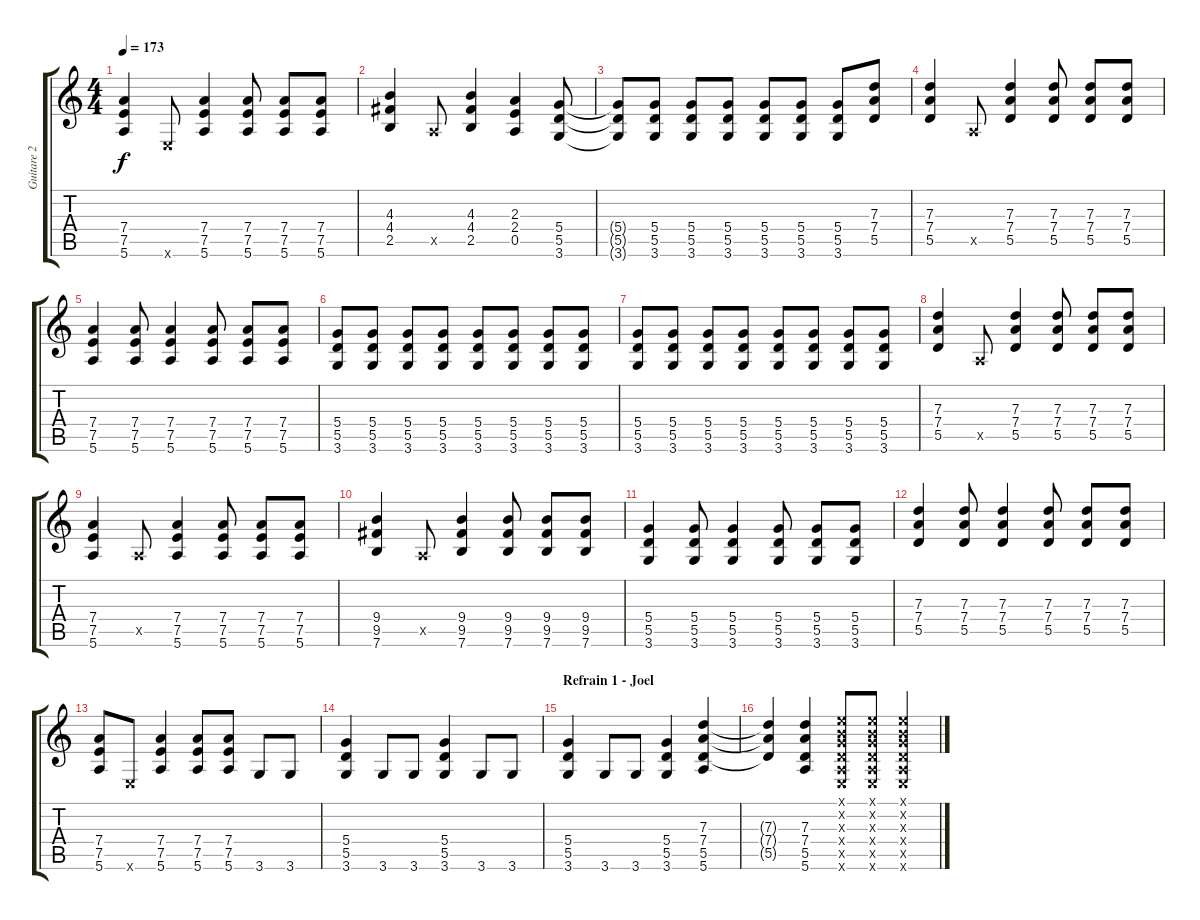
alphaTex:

\track ("Guitare 2" "Guitare 2") {instrument distortionguitar}
\staff {score tabs}
\tuning (E4 B3 G3 D3 A2 E2) {hide}
\ts (4 4)
\tempo 173
\clef g2
\ks c
(7.4 7.5 5.6).4{dy f} 0.6{x}.8 (7.4 7.5 5.6).4 (7.4 7.5 5.6).8 (7.4 7.5 5.6).8 (7.4 7.5 5.6).8 |
(4.3 4.4 2.5).4 0.5{x}.8 (4.3 4.4 2.5).4 (2.3 2.4 0.5).4 (5.4 5.5 3.6).8 |
(5.4{t} 5.5{t} 3.6{t}).8 (5.4 5.5 3.6).8 (5.4 5.5 3.6).8 (5.4 5.5 3.6).8 (5.4 5.5 3.6).8 (5.4 5.5 3.6).8 (5.4 5.5 3.6).8 (7.3 7.4 5.5).8 |
(7.3 7.4 5.5).4 0.5{x}.8 (7.3 7.4 5.5).4 (7.3 7.4 5.5).8 (7.3 7.4 5.5).8 (7.3 7.4 5.5).8 |
(7.4 7.5 5.6).4 (7.4 7.5 5.6).8 (7.4 7.5 5.6).4 (7.4 7.5 5.6).8 (7.4 7.5 5.6).8 (7.4 7.5 5.6).8 |
(5.4 5.5 3.6).8 (5.4 5.5 3.6).8 (5.4 5.5 3.6).8 (5.4 5.5 3.6).8 (5.4 5.5 3.6).8 (5.4 5.5 3.6).8 (5.4 5.5 3.6).8 (5.4 5.5 3.6).8 |
(5.4 5.5 3.6).8 (5.4 5.5 3.6).8 (5.4 5.5 3.6).8 (5.4 5.5 3.6).8 (5.4 5.5 3.6).8 (5.4 5.5 3.6).8 (5.4 5.5 3.6).8 (5.4 5.5 3.6).8 |
(7.3 7.4 5.5).4 0.5{x}.8 (7.3 7.4 5.5).4 (7.3 7.4 5.5).8 (7.3 7.4 5.5).8 (7.3 7.4 5.5).8 |
(7.4 7.5 5.6).4 0.5{x}.8 (7.4 7.5 5.6).4 (7.4 7.5 5.6).8 (7.4 7.5 5.6).8 (7.4 7.5 5.6).8 |
(9.4 9.5 7.6).4 0.5{x}.8 (9.4 9.5 7.6).4 (9.4 9.5 7.6).8 (9.4 9.5 7.6).8 (9.4 9.5 7.6).8 |
(5.4 5.5 3.6).4 (5.4 5.5 3.6).8 (5.4 5.5 3.6).4 (5.4 5.5 3.6).8 (5.4 5.5 3.6).8 (5.4 5.5 3.6).8 |
(7.3 7.4 5.5).4 (7.3 7.4 5.5).8 (7.3 7.4 5.5).4 (7.3 7.4 5.5).8 (7.3 7.4 5.5).8 (7.3 7.4 5.5).8 |
(7.4 7.5 5.6).8 0.6{x}.8 (7.4 7.5 5.6).4 (7.4 7.5 5.6).8 (7.4 7.5 5.6).8 3.6.8 3.6.8 |
(5.4 5.5 3.6).4 3.6.8 3.6.8 (5.4 5.5 3.6).4 3.6.8 3.6.8 |
\section ("" "Refrain 1 - Joel")
(5.4 5.5 3.6).4 3.6.8 3.6.8 (5.4 5.5 3.6).4 (7.3 7.4 5.5 5.6).4{volume 11} |
(7.3{t} 7.4{t} 5.5{t}).4 (7.3 7.4 5.5 5.6).4 (0.1{x} 0.2{x} 0.3{x} 0.4{x} 0.5{x} 0.6{x}).8 (0.1{x} 0.2{x} 0.3{x} 0.4{x} 0.5{x} 0.6{x}).8 (0.1{x} 0.2{x} 0.3{x} 0.4{x} 0.5{x} 0.6{x}).4
